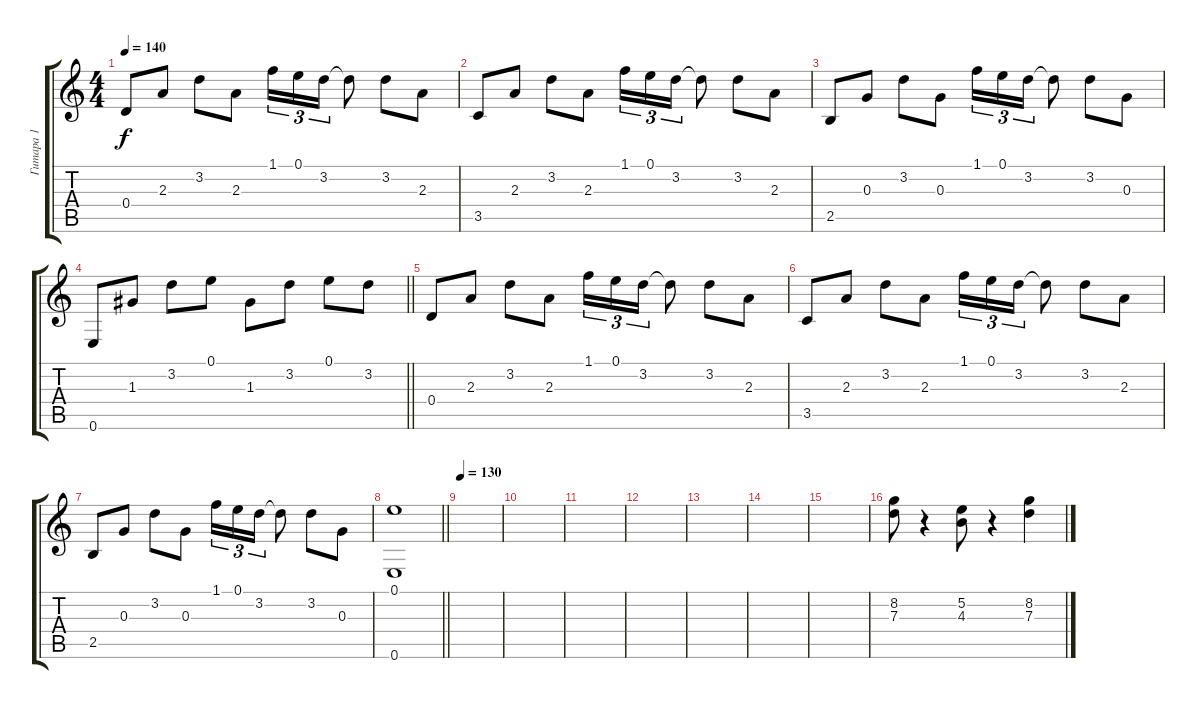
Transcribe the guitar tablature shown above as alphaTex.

\track ("Гитара 1" "Гитара 1") {instrument acousticguitarsteel}
\staff {score tabs}
\tuning (E4 B3 G3 D3 A2 E2) {hide}
\ts (4 4)
\tempo 140
\clef g2
\ks c
0.4.8{dy f} 2.3.8 3.2.8 2.3.8 1.1.16{tu (3 2)} 0.1.16{tu (3 2)} 3.2.16{tu (3 2)} 3.2{t}.8 3.2.8 2.3.8 |
3.5.8 2.3.8 3.2.8 2.3.8 1.1.16{tu (3 2)} 0.1.16{tu (3 2)} 3.2.16{tu (3 2)} 3.2{t}.8 3.2.8 2.3.8 |
2.5.8 0.3.8 3.2.8 0.3.8 1.1.16{tu (3 2)} 0.1.16{tu (3 2)} 3.2.16{tu (3 2)} 3.2{t}.8 3.2.8 0.3.8 |
\barLineRight lightlight
0.6.8 1.3.8 3.2.8 0.1.8 1.3.8 3.2.8 0.1.8 3.2.8 |
0.4.8 2.3.8 3.2.8 2.3.8 1.1.16{tu (3 2)} 0.1.16{tu (3 2)} 3.2.16{tu (3 2)} 3.2{t}.8 3.2.8 2.3.8 |
3.5.8 2.3.8 3.2.8 2.3.8 1.1.16{tu (3 2)} 0.1.16{tu (3 2)} 3.2.16{tu (3 2)} 3.2{t}.8 3.2.8 2.3.8 |
2.5.8 0.3.8 3.2.8 0.3.8 1.1.16{tu (3 2)} 0.1.16{tu (3 2)} 3.2.16{tu (3 2)} 3.2{t}.8 3.2.8 0.3.8 |
\barLineRight lightlight
(0.1 0.6).1 |
\tempo 130
|
|
|
|
|
|
|
(8.2 7.3).8 r.4 (5.2 4.3).8 r.4 (8.2 7.3).4
